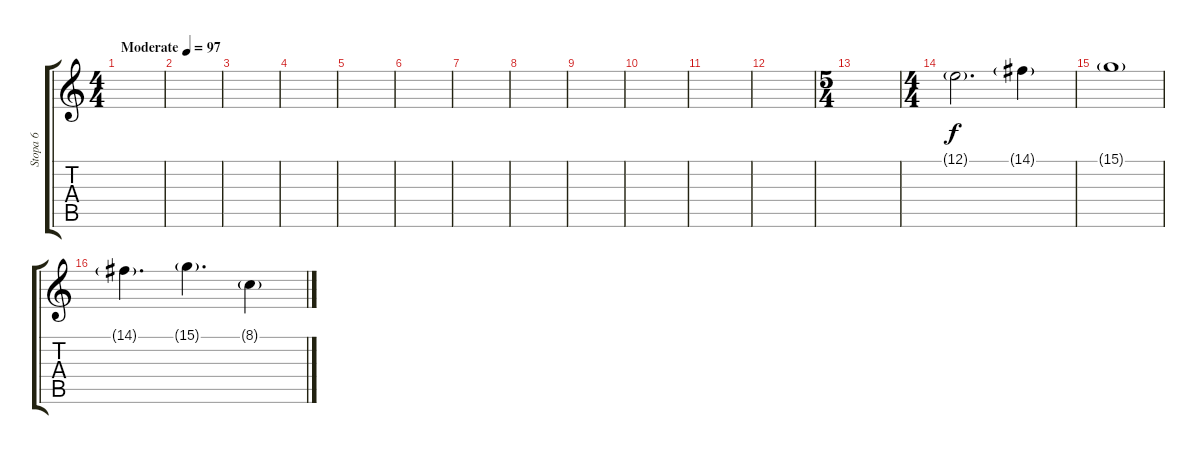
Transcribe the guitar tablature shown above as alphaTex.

\track ("Stopa 6" "Stopa 6") {instrument synthstrings2}
\staff {score tabs}
\tuning (E4 B3 G3 D3 A2 E2) {hide}
\ts (4 4)
\tempo (97 "Moderate")
\clef g2
\ks c
|
|
|
|
|
|
|
|
|
|
|
|
\ts (5 4)
|
\ts (4 4)
12.1{g}.2{d} 14.1{g}.4 |
15.1{g}.1 |
14.1{g}.4{d} 15.1{g}.4{d} 8.1{g}.4
